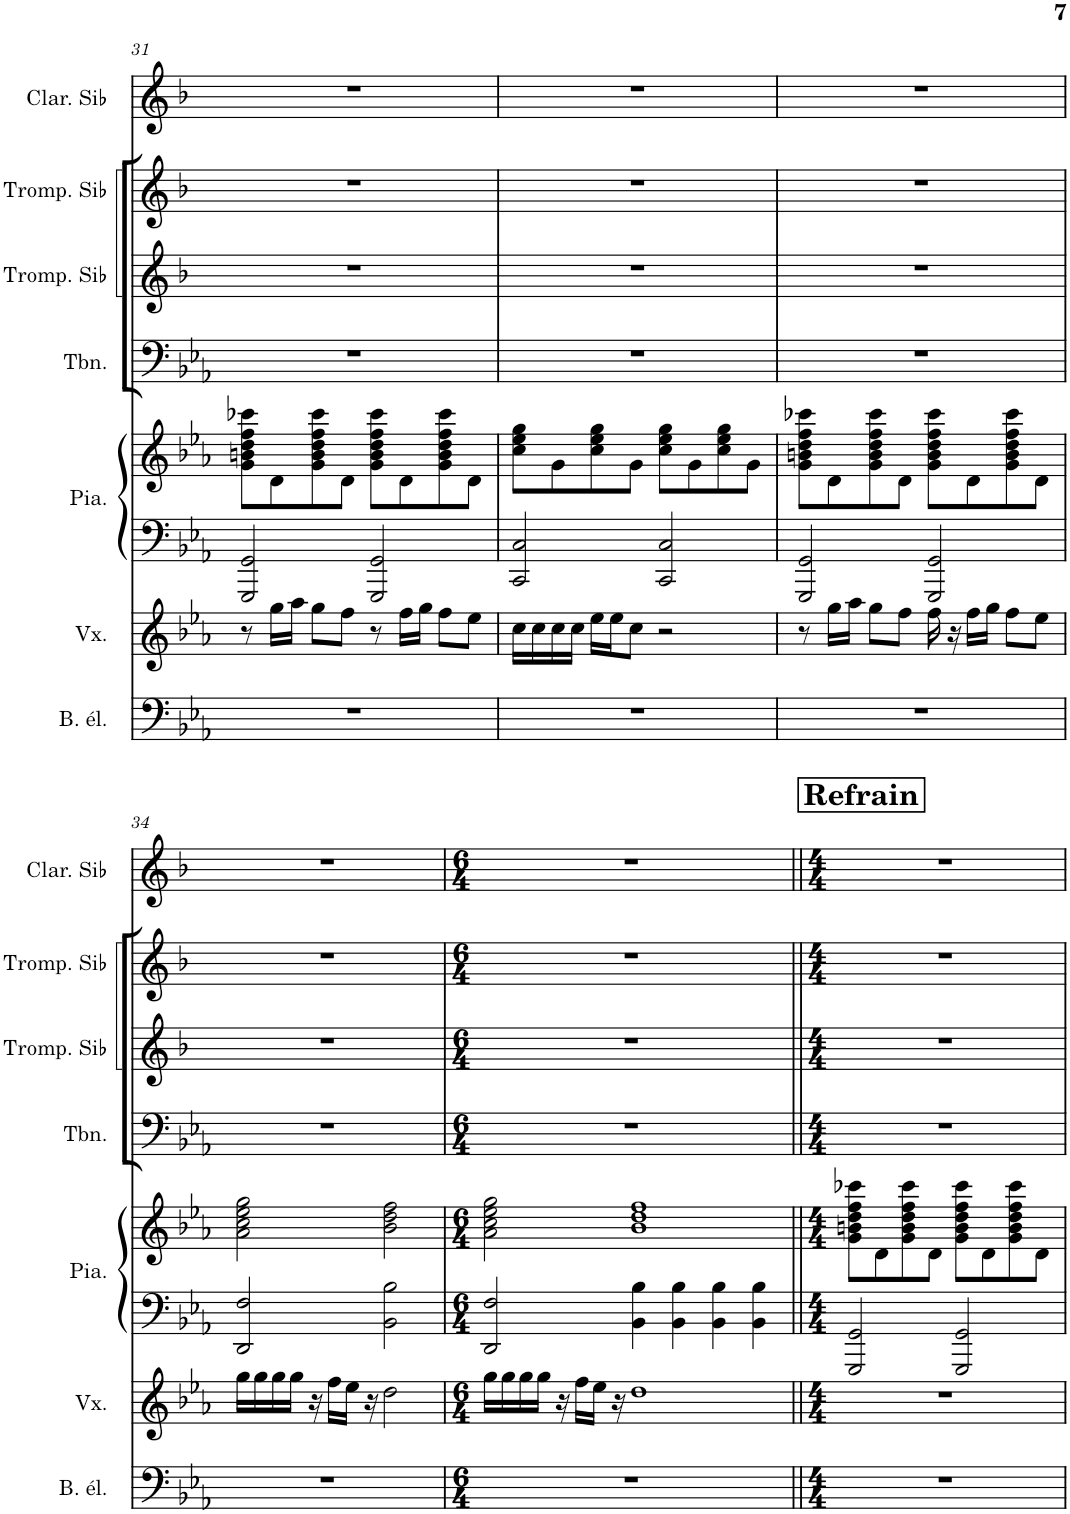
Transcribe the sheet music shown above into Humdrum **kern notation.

**kern	**kern	**kern	**kern	**kern	**kern	**kern	**kern
*part7	*part6	*part5	*part5	*part4	*part3	*part2	*part1
*staff8	*staff7	*staff6	*staff5	*staff4	*staff3	*staff2	*staff1
*I"Basse électrique	*I"Voix	*I"Piano	*	*I"Trombone	*I"Trompette en Sib	*I"Trompette en Sib	*I"Clarinette en Sib
*I'B. él.	*I'Vx.	*I'Pia.	*	*I'Tbn.	*I'Tromp. Sib	*I'Tromp. Sib	*I'Clar. Sib
!!LO:PB:g=z
*clefF4	*clefG2	*clefF4	*clefG2	*clefF4	*clefG2	*clefG2	*clefG2
*Trd7c12	*	*	*	*	*Trd1c2	*Trd1c2	*Trd1c2
*k[b-e-a-]	*k[b-e-a-]	*k[b-e-a-]	*k[b-e-a-]	*k[b-e-a-]	*k[b-]	*k[b-]	*k[b-]
*M4/4	*M4/4	*M4/4	*M4/4	*M4/4	*M4/4	*M4/4	*M4/4
=31	=31	=31	=31	=31	=31	=31	=31
1r	8r	2GGG/ 2GG/	8g\ 8bn\ 8dd\ 8ff\ 8ccc-X\L	1r	1r	1r	1r
.	16gg\LL	.	8d\	.	.	.	.
.	16aa-\JJ	.	.	.	.	.	.
.	8gg\L	.	8g\ 8b\ 8dd\ 8ff\ 8ccc-\	.	.	.	.
.	8ff\J	.	8d\J	.	.	.	.
.	8r	2GGG/ 2GG/	8g\ 8b\ 8dd\ 8ff\ 8ccc-\L	.	.	.	.
.	16ff\LL	.	8d\	.	.	.	.
.	16gg\JJ	.	.	.	.	.	.
.	8ff\L	.	8g\ 8b\ 8dd\ 8ff\ 8ccc-\	.	.	.	.
.	8ee-\J	.	8d\J	.	.	.	.
=32	=32	=32	=32	=32	=32	=32	=32
1r	16cc\LL	2CC/ 2C/	8cc\ 8ee-\ 8gg\L	1r	1r	1r	1r
.	16cc\	.	.	.	.	.	.
.	16cc\	.	8g\	.	.	.	.
.	16cc\JJ	.	.	.	.	.	.
.	16ee-\LL	.	8cc\ 8ee-\ 8gg\	.	.	.	.
.	16ee-\J	.	.	.	.	.	.
.	8cc\J	.	8g\J	.	.	.	.
.	2r	2CC/ 2C/	8cc\ 8ee-\ 8gg\L	.	.	.	.
.	.	.	8g\	.	.	.	.
.	.	.	8cc\ 8ee-\ 8gg\	.	.	.	.
.	.	.	8g\J	.	.	.	.
=33	=33	=33	=33	=33	=33	=33	=33
1r	8r	2GGG/ 2GG/	8g\ 8bn\ 8dd\ 8ff\ 8ccc-X\L	1r	1r	1r	1r
.	16gg\LL	.	8d\	.	.	.	.
.	16aa-\JJ	.	.	.	.	.	.
.	8gg\L	.	8g\ 8b\ 8dd\ 8ff\ 8ccc-\	.	.	.	.
.	8ff\J	.	8d\J	.	.	.	.
.	16ff\	2GGG/ 2GG/	8g\ 8b\ 8dd\ 8ff\ 8ccc-\L	.	.	.	.
.	16r	.	.	.	.	.	.
.	16ff\LL	.	8d\	.	.	.	.
.	16gg\JJ	.	.	.	.	.	.
.	8ff\L	.	8g\ 8b\ 8dd\ 8ff\ 8ccc-\	.	.	.	.
.	8ee-\J	.	8d\J	.	.	.	.
!!LO:LB:g=z
=34	=34	=34	=34	=34	=34	=34	=34
1r	16gg\LL	2DD/ 2F/	2a-\ 2cc\ 2ee-\ 2gg\	1r	1r	1r	1r
.	16gg\	.	.	.	.	.	.
.	16gg\	.	.	.	.	.	.
.	16gg\JJ	.	.	.	.	.	.
.	16r	.	.	.	.	.	.
.	16ff\LL	.	.	.	.	.	.
.	16ee-\JJ	.	.	.	.	.	.
.	16r	.	.	.	.	.	.
.	2dd\	2BB-\ 2B-\	2b-\ 2dd\ 2ff\	.	.	.	.
=35	=35	=35	=35	=35	=35	=35	=35
*M6/4	*M6/4	*M6/4	*M6/4	*M6/4	*M6/4	*M6/4	*M6/4
1.r	16gg\LL	2DD/ 2F/	2a-\ 2cc\ 2ee-\ 2gg\	1.r	1.r	1.r	1.r
.	16gg\	.	.	.	.	.	.
.	16gg\	.	.	.	.	.	.
.	16gg\JJ	.	.	.	.	.	.
.	16r	.	.	.	.	.	.
.	16ff\LL	.	.	.	.	.	.
.	16ee-\JJ	.	.	.	.	.	.
.	16r	.	.	.	.	.	.
.	1dd	4BB-\ 4B-\	1b- 1dd 1ff	.	.	.	.
.	.	4BB-\ 4B-\	.	.	.	.	.
.	.	4BB-\ 4B-\	.	.	.	.	.
.	.	4BB-\ 4B-\	.	.	.	.	.
!!LO:REH:place=s1:a:B:cj:fs=14:t=Refrain
=36||	=36||	=36||	=36||	=36||	=36||	=36||	=36||
*M4/4	*M4/4	*M4/4	*M4/4	*M4/4	*M4/4	*M4/4	*M4/4
1r	1r	2GGG/ 2GG/	8g\ 8bn\ 8dd\ 8ff\ 8ccc-X\L	1r	1r	1r	1r
.	.	.	8d\	.	.	.	.
.	.	.	8g\ 8b\ 8dd\ 8ff\ 8ccc-\	.	.	.	.
.	.	.	8d\J	.	.	.	.
.	.	2GGG/ 2GG/	8g\ 8b\ 8dd\ 8ff\ 8ccc-\L	.	.	.	.
.	.	.	8d\	.	.	.	.
.	.	.	8g\ 8b\ 8dd\ 8ff\ 8ccc-\	.	.	.	.
.	.	.	8d\J	.	.	.	.
=	=	=	=	=	=	=	=
*-	*-	*-	*-	*-	*-	*-	*-
